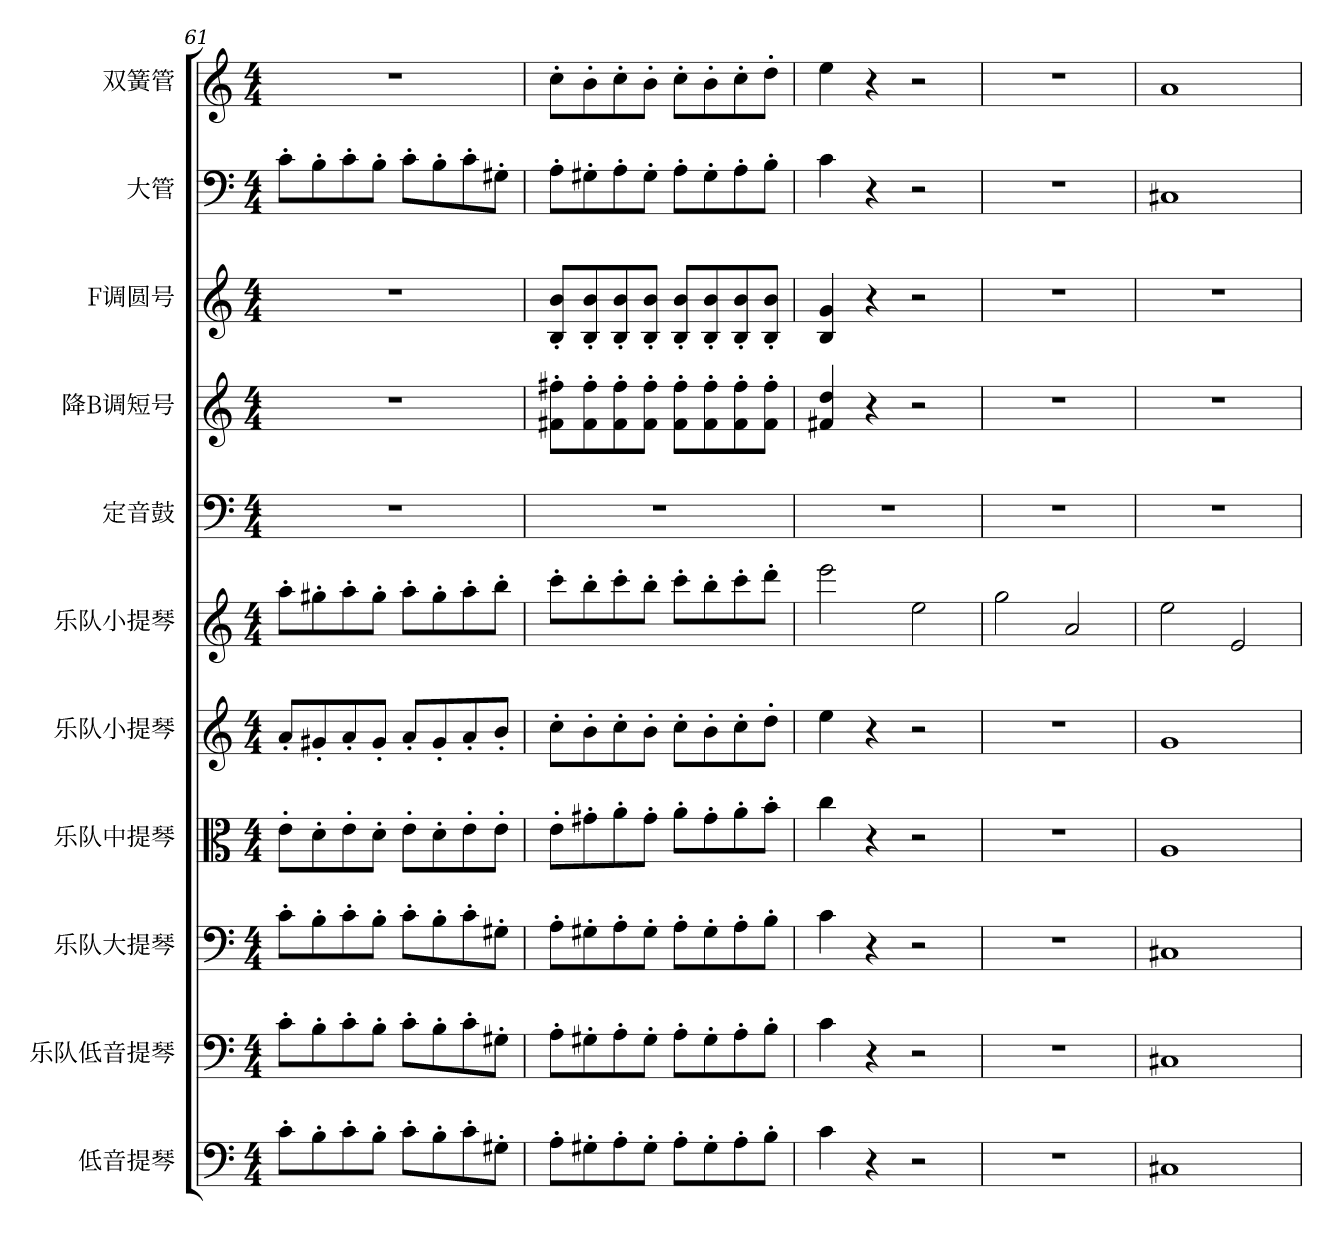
**kern	**kern	**kern	**kern	**kern	**kern	**kern	**kern	**kern	**kern	**kern
*part11	*part10	*part9	*part8	*part7	*part6	*part5	*part4	*part3	*part2	*part1
*staff11	*staff10	*staff9	*staff8	*staff7	*staff6	*staff5	*staff4	*staff3	*staff2	*staff1
*I"低音提琴	*I"乐队低音提琴	*I"乐队大提琴	*I"乐队中提琴	*I"乐队小提琴	*I"乐队小提琴	*I"定音鼓	*I"降B调短号	*I"F调圆号	*I"大管	*I"双簧管
*clefF4	*clefF4	*clefF4	*clefC3	*clefG2	*clefG2	*clefF4	*clefG2	*clefG2	*clefF4	*clefG2
*ITrd7c12	*ITrd7c12	*	*	*	*	*	*ITrd1c2	*ITrd4c7	*	*
*k[]	*k[]	*k[]	*k[]	*k[]	*k[]	*k[]	*k[b-e-]	*k[b-]	*k[]	*k[]
*M4/4	*M4/4	*M4/4	*M4/4	*M4/4	*M4/4	*M4/4	*M4/4	*M4/4	*M4/4	*M4/4
*MM180	*MM180	*MM180	*MM180	*MM180	*MM180	*MM180	*MM180	*MM180	*MM180	*MM180
=61	=61	=61	=61	=61	=61	=61	=61	=61	=61	=61
8C'\L	8C'\L	8c'\L	8e'\L	8a'/L	8aa'\L	1r	1r	1r	8c'\L	1r
8BB'\	8BB'\	8B'\	8d'\	8g#X'/	8gg#X'\	.	.	.	8B'\	.
8C'\	8C'\	8c'\	8e'\	8a'/	8aa'\	.	.	.	8c'\	.
8BB'\J	8BB'\J	8B'\J	8d'\J	8g#'/J	8gg#'\J	.	.	.	8B'\J	.
8C'\L	8C'\L	8c'\L	8e'\L	8a'/L	8aa'\L	.	.	.	8c'\L	.
8BB'\	8BB'\	8B'\	8d'\	8g#'/	8gg#'\	.	.	.	8B'\	.
8C'\	8C'\	8c'\	8e'\	8a'/	8aa'\	.	.	.	8c'\	.
8GG#X'\J	8GG#X'\J	8G#X'\J	8e'\J	8b'/J	8bb'\J	.	.	.	8G#X'\J	.
=62	=62	=62	=62	=62	=62	=62	=62	=62	=62	=62
8AA'\L	8AA'\L	8A'\L	8e'\L	8cc'\L	8ccc'\L	1r	8en\' 8een\'L	8E/' 8e/'L	8A'\L	8cc'\L
8GG#X'\	8GG#X'\	8G#X'\	8g#X'\	8b'\	8bb'\	.	8e\' 8ee\'	8E/' 8e/'	8G#X'\	8b'\
8AA'\	8AA'\	8A'\	8a'\	8cc'\	8ccc'\	.	8e\' 8ee\'	8E/' 8e/'	8A'\	8cc'\
8GG#'\J	8GG#'\J	8G#'\J	8g#'\J	8b'\J	8bb'\J	.	8e\' 8ee\'J	8E/' 8e/'J	8G#'\J	8b'\J
8AA'\L	8AA'\L	8A'\L	8a'\L	8cc'\L	8ccc'\L	.	8e\' 8ee\'L	8E/' 8e/'L	8A'\L	8cc'\L
8GG#'\	8GG#'\	8G#'\	8g#'\	8b'\	8bb'\	.	8e\' 8ee\'	8E/' 8e/'	8G#'\	8b'\
8AA'\	8AA'\	8A'\	8a'\	8cc'\	8ccc'\	.	8e\' 8ee\'	8E/' 8e/'	8A'\	8cc'\
8BB'\J	8BB'\J	8B'\J	8b'\J	8dd'\J	8ddd'\J	.	8e\' 8ee\'J	8E/' 8e/'J	8B'\J	8dd'\J
=63	=63	=63	=63	=63	=63	=63	=63	=63	=63	=63
*	*	*	*	*	*	*	*	*	*	*MM172
4C\	4C\	4c\	4cc\	4ee\	2eee\	1r	4en/ 4cc/	4E/ 4c/	4c\	4ee\
4r	4r	4r	4r	4r	.	.	4r	4r	4r	4r
2r	2r	2r	2r	2r	2ee\	.	2r	2r	2r	2r
=64	=64	=64	=64	=64	=64	=64	=64	=64	=64	=64
1r	1r	1r	1r	1r	2gg\	1r	1r	1r	1r	1r
.	.	.	.	.	2a/	.	.	.	.	.
!!LO:PB:g=z
=65	=65	=65	=65	=65	=65	=65	=65	=65	=65	=65
1CC#X	1CC#X	1C#X	1A	1g	2ee\	1r	1r	1r	1C#X	1a
.	.	.	.	.	2e/	.	.	.	.	.
=	=	=	=	=	=	=	=	=	=	=
*-	*-	*-	*-	*-	*-	*-	*-	*-	*-	*-
